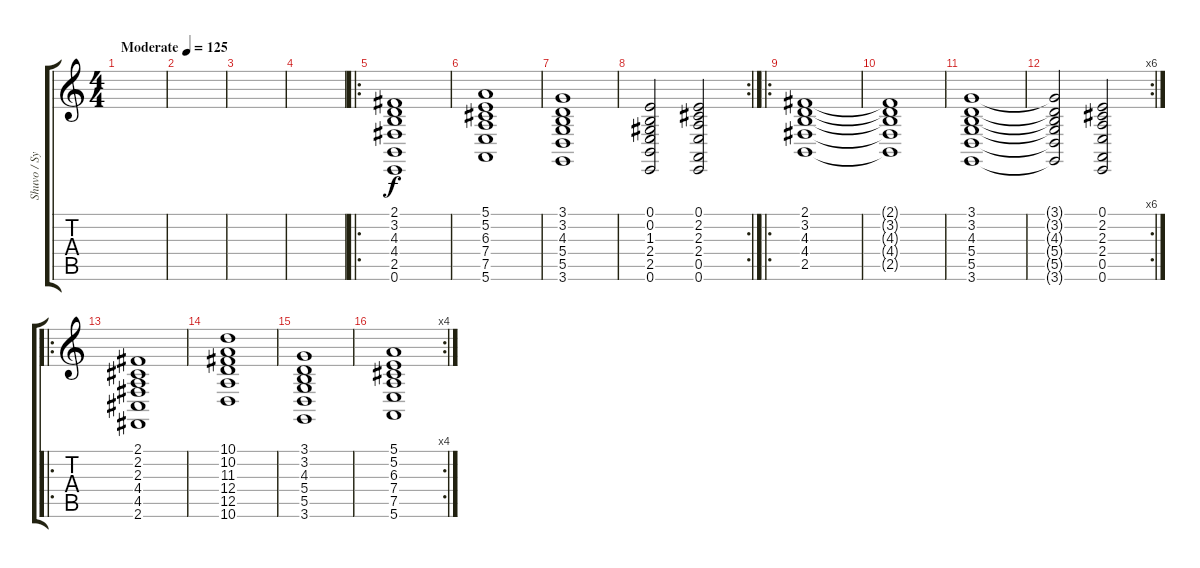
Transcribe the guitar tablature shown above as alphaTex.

\track ("Shuvo / Synth" "Shuvo / Sy") {instrument synthstrings2}
\staff {score tabs}
\tuning (E4 B3 G3 D3 A2 E2) {hide}
\ts (4 4)
\tempo (125 "Moderate")
\clef g2
\ks c
|
|
|
|
\ro
(2.1 3.2 4.3 4.4 2.5 0.6).1 |
(5.1 5.2 6.3 7.4 7.5 5.6).1 |
(3.1 3.2 4.3 5.4 5.5 3.6).1 |
\rc 2
(0.1 0.2 1.3 2.4 2.5 0.6).2 (0.1 2.2 2.3 2.4 0.5 0.6).2 |
\ro
(2.1 3.2 4.3 4.4 2.5).1 |
(2.1{t} 3.2{t} 4.3{t} 4.4{t} 2.5{t}).1 |
(3.1 3.2 4.3 5.4 5.5 3.6).1 |
\rc 6
(3.1{t} 3.2{t} 4.3{t} 5.4{t} 5.5{t} 3.6{t}).2 (0.1 2.2 2.3 2.4 0.5 0.6).2 |
\ro
(2.1 2.2 2.3 4.4 4.5 2.6).1 |
(10.1 10.2 11.3 12.4 12.5 10.6).1 |
(3.1 3.2 4.3 5.4 5.5 3.6).1 |
\rc 4
(5.1 5.2 6.3 7.4 7.5 5.6).1
